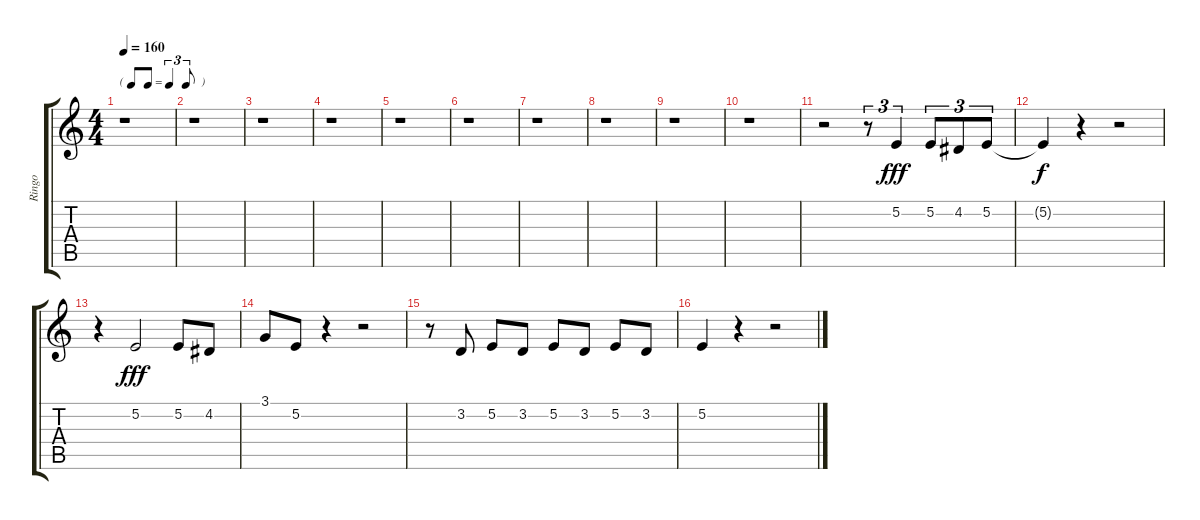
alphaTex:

\track ("Ringo" "Ringo") {instrument altosax}
\staff {score tabs}
\tuning (E4 B3 G3 D3 A2 E2) {hide}
\ts (4 4)
\tf triplet8th
\tempo 160
\clef g2
\ks c
r.1{dy f} |
r.1 |
r.1 |
r.1 |
r.1 |
r.1 |
r.1 |
r.1 |
r.1 |
r.1 |
r.2 r.8{tu (3 2)} 5.2.4{tu (3 2) dy fff} 5.2.8{tu (3 2)} 4.2.8{tu (3 2)} 5.2.8{tu (3 2)} |
5.2{t}.4{dy f} r.4 r.2 |
r.4 5.2.2{dy fff} 5.2.8 4.2.8 |
3.1.8 5.2.8 r.4 r.2 |
r.8 3.2.8 5.2.8 3.2.8 5.2.8 3.2.8 5.2.8 3.2.8 |
5.2.4 r.4 r.2
